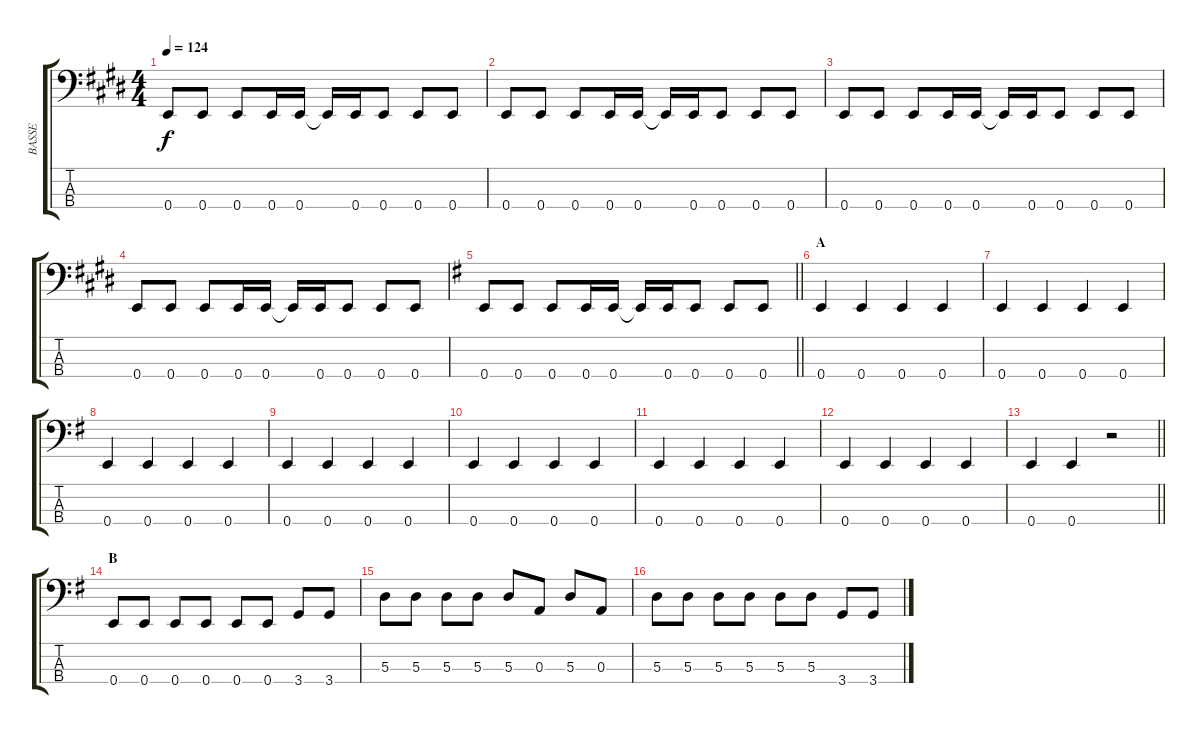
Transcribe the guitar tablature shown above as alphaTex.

\track ("BASSE" "BASSE") {instrument electricbasspick}
\staff {score tabs}
\tuning (G2 D2 A1 E1) {hide}
\ts (4 4)
\tempo 124
\clef f4
\ks e
0.4.8{dy f} 0.4.8 0.4.8 0.4.16 0.4.16 0.4{t}.16 0.4.16 0.4.8 0.4.8 0.4.8 |
0.4.8 0.4.8 0.4.8 0.4.16 0.4.16 0.4{t}.16 0.4.16 0.4.8 0.4.8 0.4.8 |
0.4.8 0.4.8 0.4.8 0.4.16 0.4.16 0.4{t}.16 0.4.16 0.4.8 0.4.8 0.4.8 |
0.4.8 0.4.8 0.4.8 0.4.16 0.4.16 0.4{t}.16 0.4.16 0.4.8 0.4.8 0.4.8 |
\barLineRight lightlight
\ks g
0.4.8 0.4.8 0.4.8 0.4.16 0.4.16 0.4{t}.16 0.4.16 0.4.8 0.4.8 0.4.8 |
\section ("" "A")
0.4.4 0.4.4 0.4.4 0.4.4 |
0.4.4 0.4.4 0.4.4 0.4.4 |
0.4.4 0.4.4 0.4.4 0.4.4 |
0.4.4 0.4.4 0.4.4 0.4.4 |
0.4.4 0.4.4 0.4.4 0.4.4 |
0.4.4 0.4.4 0.4.4 0.4.4 |
0.4.4 0.4.4 0.4.4 0.4.4 |
\barLineRight lightlight
0.4.4 0.4.4 r.2 |
\section ("" "B")
0.4.8 0.4.8 0.4.8 0.4.8 0.4.8 0.4.8 3.4.8 3.4.8 |
5.3.8 5.3.8 5.3.8 5.3.8 5.3.8 0.3.8 5.3.8 0.3.8 |
5.3.8 5.3.8 5.3.8 5.3.8 5.3.8 5.3.8 3.4.8 3.4.8
